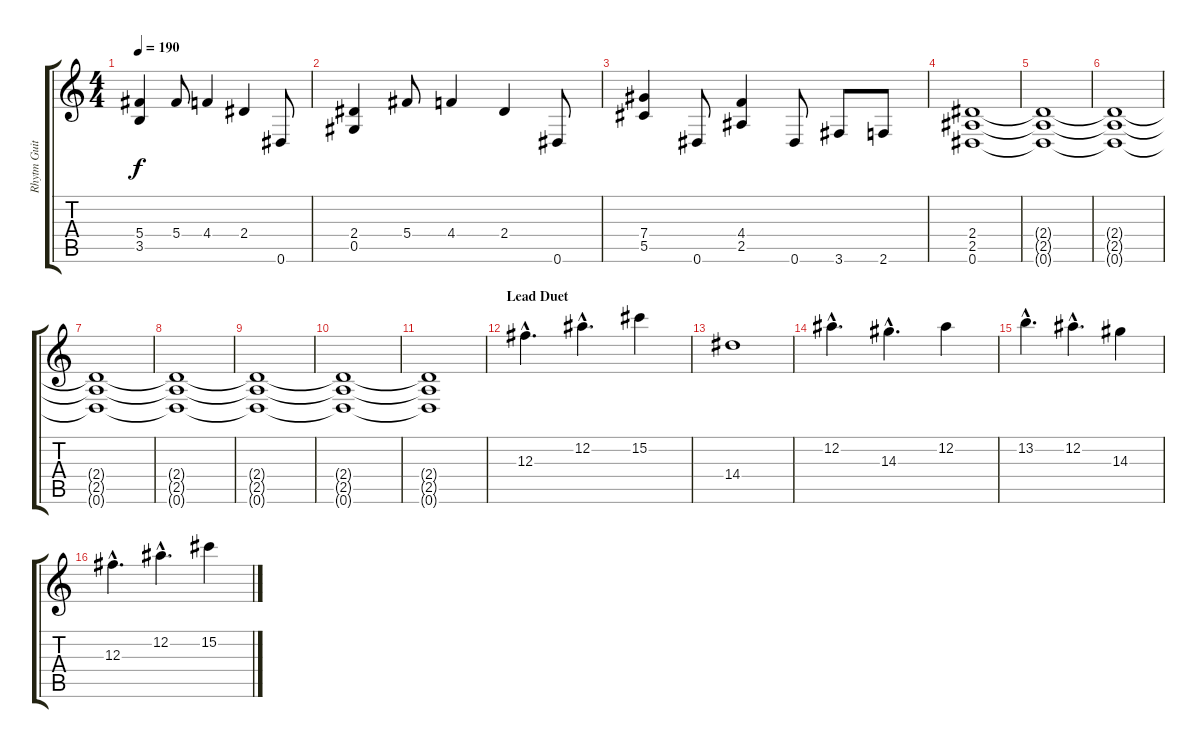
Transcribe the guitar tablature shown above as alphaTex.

\track ("Rhytm Guitar" "Rhytm Guit") {instrument distortionguitar}
\staff {score tabs}
\tuning (Eb4 Bb3 Gb3 Db3 Ab2 Eb2) {hide}
\ts (4 4)
\tempo 190
\clef g2
\ks c
(5.4 3.5).4{dy f} 5.4.8 4.4.4 2.4.4 0.6.8 |
(2.4 0.5).4 5.4.8 4.4.4 2.4.4 0.6.8 |
(7.4 5.5).4 0.6.8 (4.4 2.5).4 0.6.8 3.6.8 2.6.8 |
(2.4 2.5 0.6).1 |
(2.4{t} 2.5{t} 0.6{t}).1 |
(2.4{t} 2.5{t} 0.6{t}).1 |
(2.4{t} 2.5{t} 0.6{t}).1 |
(2.4{t} 2.5{t} 0.6{t}).1 |
(2.4{t} 2.5{t} 0.6{t}).1 |
(2.4{t} 2.5{t} 0.6{t}).1 |
(2.4{t} 2.5{t} 0.6{t}).1 |
\section ("" "Lead Duet")
12.3{hac}.4{d} 12.2{hac}.4{d} 15.2.4 |
14.4.1 |
12.2{hac}.4{d} 14.3{hac}.4{d} 12.2.4 |
13.2{hac}.4{d} 12.2{hac}.4{d} 14.3.4 |
12.3{hac}.4{d} 12.2{hac}.4{d} 15.2.4
